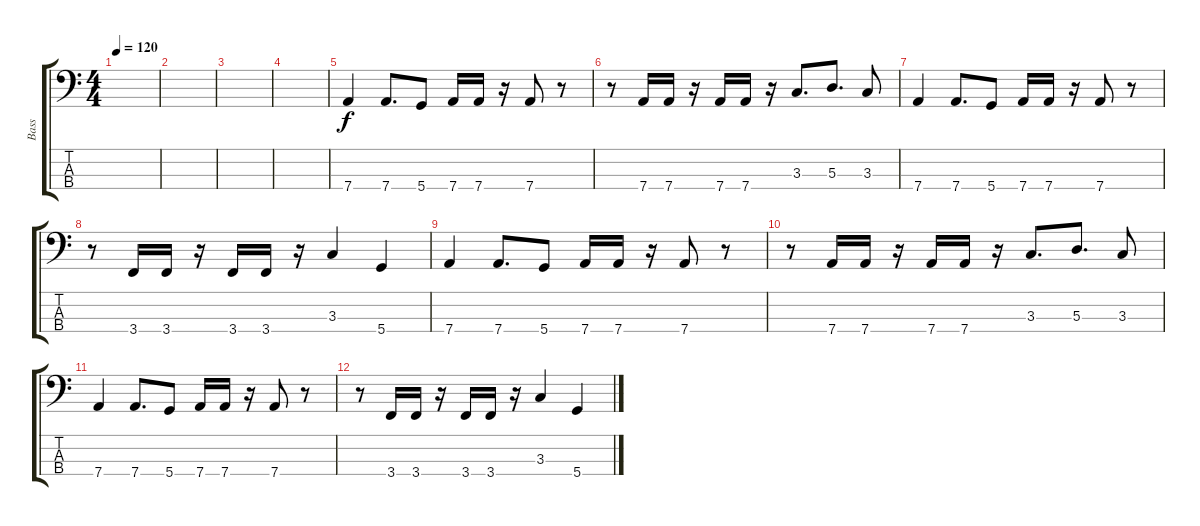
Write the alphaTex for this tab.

\track ("Bass" "Bass") {instrument slapbass1}
\staff {score tabs}
\tuning (G2 D2 A1 D1) {hide}
\ts (4 4)
\tempo 120
\clef f4
\ks c
|
|
|
|
7.4.4 7.4.8{d} 5.4.8 7.4.16 7.4.16 r.16 7.4.8 r.8 |
r.8 7.4.16 7.4.16 r.16 7.4.16 7.4.16 r.16 3.3.8{d} 5.3.8{d} 3.3.8 |
7.4.4 7.4.8{d} 5.4.8 7.4.16 7.4.16 r.16 7.4.8 r.8 |
r.8 3.4.16 3.4.16 r.16 3.4.16 3.4.16 r.16 3.3.4 5.4.4 |
7.4.4 7.4.8{d} 5.4.8 7.4.16 7.4.16 r.16 7.4.8 r.8 |
r.8 7.4.16 7.4.16 r.16 7.4.16 7.4.16 r.16 3.3.8{d} 5.3.8{d} 3.3.8 |
7.4.4 7.4.8{d} 5.4.8 7.4.16 7.4.16 r.16 7.4.8 r.8 |
r.8 3.4.16 3.4.16 r.16 3.4.16 3.4.16 r.16 3.3.4 5.4.4
